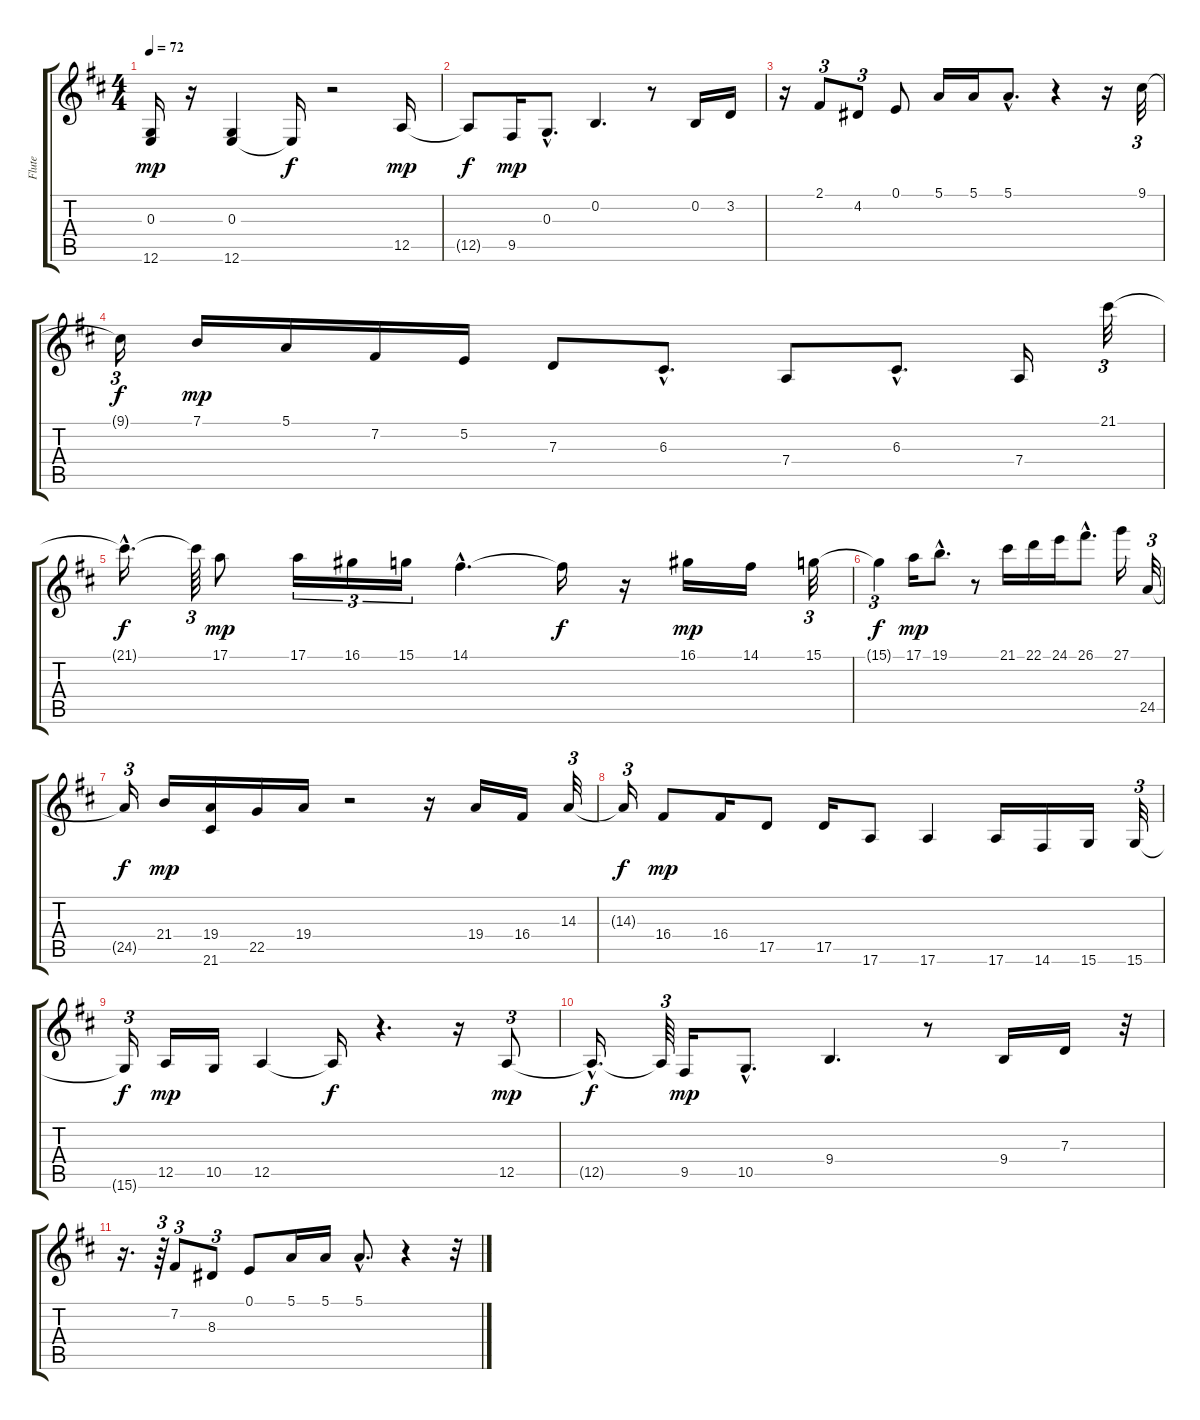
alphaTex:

\track ("Flute" "Flute") {instrument flute}
\staff {score tabs}
\tuning (E4 B3 G3 D3 A2 E2) {hide}
\ts (4 4)
\tempo 72
\clef g2
\ks d
(0.3 12.6).16{dy mp} r.16 (0.3 12.6).4 12.6{t}.16{dy f} r.2 12.5.16{dy mp} |
12.5{t}.8{dy f} 9.5.16{dy mp} 0.3{hac}.8{d} 0.2.4{d} r.8 0.2.16 3.2.16 |
r.16 2.1.8{tu (3 2)} 4.2.8{tu (3 2)} 0.1.8 5.1.16 5.1.16 5.1{hac}.8{d} r.4 r.16 9.1.32{tu (3 2)} |
9.1{t}.16{tu (3 2) dy f} 7.1.16{dy mp} 5.1.16 7.2.16 5.2.16 7.3.8 6.3{hac}.8{d} 7.4.8 6.3{hac}.8{d} 7.4.16 21.1.32{tu (3 2)} |
21.1{hac t}.16{d dy f} 21.1{t}.64{tu (3 2)} 17.1.8{dy mp} 17.1.16{tu (3 2)} 16.1.16{tu (3 2)} 15.1.16{tu (3 2)} 14.1{hac}.4{d} 14.1{t}.16{dy f} r.16 16.1.16{dy mp} 14.1.16 15.1.32{tu (3 2) volume 16} |
15.1{t}.4{tu (3 2) dy f} 17.1.16{dy mp volume 16} 19.1{hac}.8{d volume 15} r.8 21.1.16{volume 15} 22.1.16{volume 14} 24.1.16{volume 14} 26.1{hac}.8{d} 27.1.16{volume 14} 24.5.32{tu (3 2) volume 13} |
24.5{t}.16{tu (3 2) dy f} 21.4.16{dy mp volume 13} (19.4 21.6).16 22.5.16{volume 13} 19.4.16{volume 13} r.2 r.16 19.4.16{volume 11} 16.4.16{volume 11} 14.3.32{tu (3 2) volume 10} |
14.3{t}.16{tu (3 2) dy f} 16.4.8{dy mp} 16.4.16{volume 10} 17.5.8{volume 10} 17.5.16{volume 10} 17.6.8{volume 10} 17.6.4{volume 9} 17.6.16{volume 8} 14.6.16{volume 8} 15.6.16 15.6.32{tu (3 2) volume 8} |
15.6{t}.16{tu (3 2) dy f} 12.5.16{dy mp} 10.5.16{volume 8} 12.5.4{volume 8} 12.5{t}.16{dy f} r.4{d} r.16 12.5.8{tu (3 2) dy mp volume 6} |
12.5{hac t}.16{d dy f} 12.5{t}.64{tu (3 2)} 9.5.16{dy mp volume 5} 10.5{hac}.8{d} 9.4.4{d volume 4} r.8 9.4.16{volume 3} 7.3.16 r.32{tu (3 2)} |
r.16{d} r.64{tu (3 2)} 7.2.8{tu (3 2) volume 2} 8.3.8{tu (3 2) volume 2} 0.1.8{volume 2} 5.1.16{volume 2} 5.1.16{volume 2} 5.1{hac}.8{d} r.4 r.32
